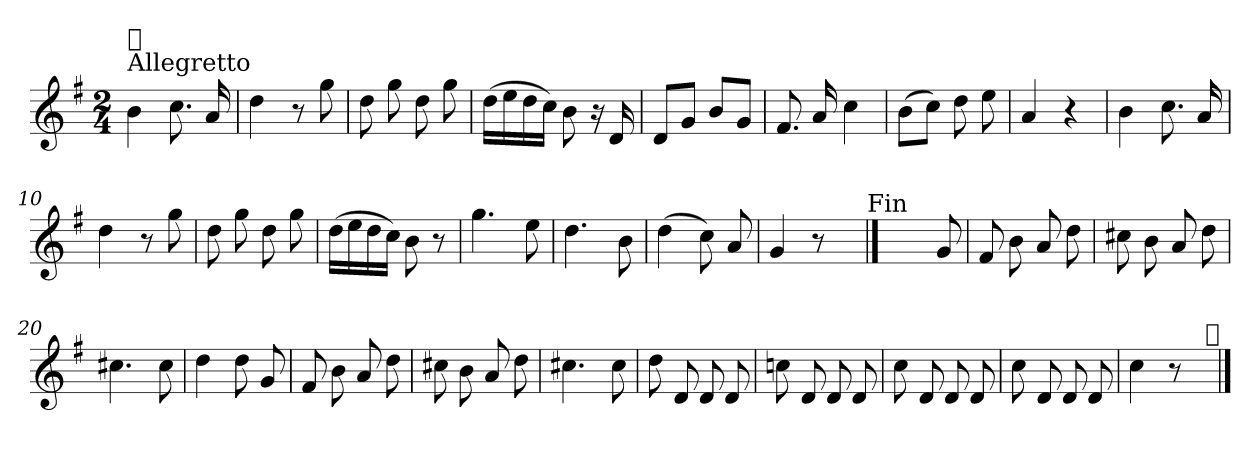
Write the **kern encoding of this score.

**kern
*part1
*staff1
*clefG2
*k[f#]
*G:
*M2/4
=1
!LO:TX:a:t=Allegretto
!LO:TX:a:t=𝄋
4b\
8.cc\
16a/
=2
4dd\
8r
8gg\
=3
8dd\
8gg\
8dd\
8gg\
=4
(>16dd\LL
16ee\
16dd\
16cc\JJ)
8b\
16r
16d/
=5
8d/L
8g/J
8b/L
8g/J
=6
8.f#/
16a/
4cc\
=7
(>8b\L
8cc\J)
8dd\
8ee\
=8
4a/
4r
!!LO:LB:g=z
=9
4b\
8.cc\
16a/
=10
4dd\
8r
8gg\
=11
8dd\
8gg\
8dd\
8gg\
=12
(>16dd\LL
16ee\
16dd\
16cc\JJ)
8b\
8r
=13
4.gg\
8ee\
=14
4.dd\
8b\
=15
(>4dd\
8cc\)
8a/
=16
4g/
8r
8ryy
!LO:TX:a:t=Fin
==17
4.ryy
8g/
!!LO:LB:g=z
=18
8f#/
8b\
8a/
8dd\
=19
8cc#X\
8b\
8a/
8dd\
=20
4.cc#X\
8cc#\
=21
4dd\
8dd\
8g/
=22
8f#/
8b\
8a/
8dd\
=23
8cc#X\
8b\
8a/
8dd\
=24
4.cc#X\
8cc#\
=25
8dd\
8d/
8d/
8d/
!!LO:LB:g=z
=26
8ccn\
8d/
8d/
8d/
=27
8cc\
8d/
8d/
8d/
=28
8cc\
8d/
8d/
8d/
=29
4cc\
8r
8ryy
!LO:TX:a:t=𝄋
==
*-
